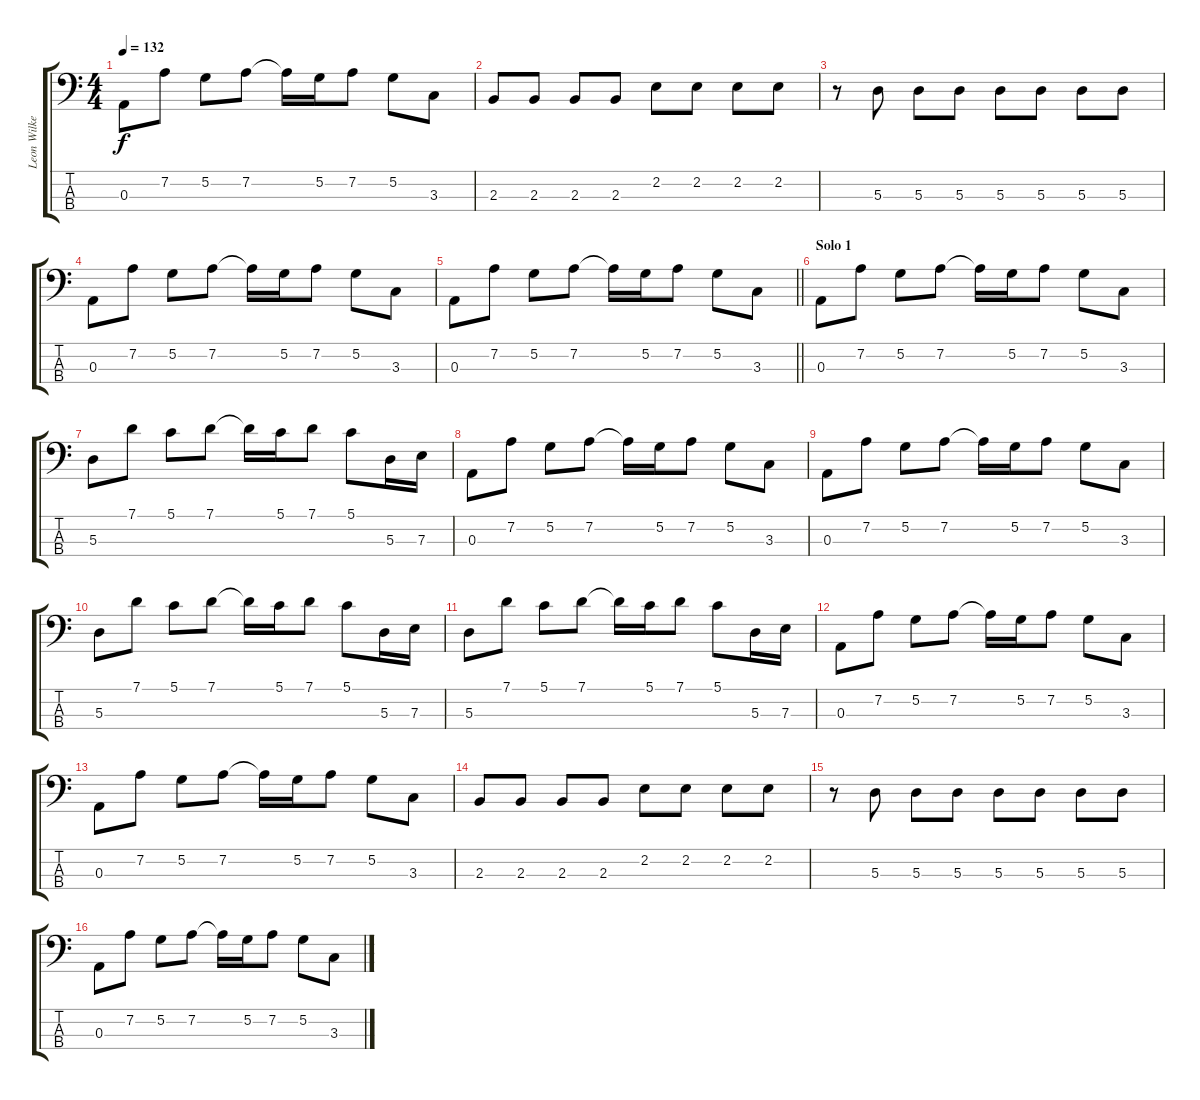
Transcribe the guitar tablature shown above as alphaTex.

\track ("Leon Wilkeson" "Leon Wilke") {instrument electricbasspick}
\staff {score tabs}
\tuning (G2 D2 A1 E1) {hide}
\ts (4 4)
\tempo 132
\clef f4
\ks c
0.3.8{dy f} 7.2.8 5.2.8 7.2.8 7.2{t}.16 5.2.16 7.2.8 5.2.8 3.3.8 |
2.3.8 2.3.8 2.3.8 2.3.8 2.2.8 2.2.8 2.2.8 2.2.8 |
r.8 5.3.8 5.3.8 5.3.8 5.3.8 5.3.8 5.3.8 5.3.8 |
0.3.8 7.2.8 5.2.8 7.2.8 7.2{t}.16 5.2.16 7.2.8 5.2.8 3.3.8 |
\barLineRight lightlight
0.3.8 7.2.8 5.2.8 7.2.8 7.2{t}.16 5.2.16 7.2.8 5.2.8 3.3.8 |
\section ("" "Solo 1")
0.3.8 7.2.8 5.2.8 7.2.8 7.2{t}.16 5.2.16 7.2.8 5.2.8 3.3.8 |
5.3.8 7.1.8 5.1.8 7.1.8 7.1{t}.16 5.1.16 7.1.8 5.1.8 5.3.16 7.3.16 |
0.3.8 7.2.8 5.2.8 7.2.8 7.2{t}.16 5.2.16 7.2.8 5.2.8 3.3.8 |
0.3.8 7.2.8 5.2.8 7.2.8 7.2{t}.16 5.2.16 7.2.8 5.2.8 3.3.8 |
5.3.8 7.1.8 5.1.8 7.1.8 7.1{t}.16 5.1.16 7.1.8 5.1.8 5.3.16 7.3.16 |
5.3.8 7.1.8 5.1.8 7.1.8 7.1{t}.16 5.1.16 7.1.8 5.1.8 5.3.16 7.3.16 |
0.3.8 7.2.8 5.2.8 7.2.8 7.2{t}.16 5.2.16 7.2.8 5.2.8 3.3.8 |
0.3.8 7.2.8 5.2.8 7.2.8 7.2{t}.16 5.2.16 7.2.8 5.2.8 3.3.8 |
2.3.8 2.3.8 2.3.8 2.3.8 2.2.8 2.2.8 2.2.8 2.2.8 |
r.8 5.3.8 5.3.8 5.3.8 5.3.8 5.3.8 5.3.8 5.3.8 |
0.3.8 7.2.8 5.2.8 7.2.8 7.2{t}.16 5.2.16 7.2.8 5.2.8 3.3.8
